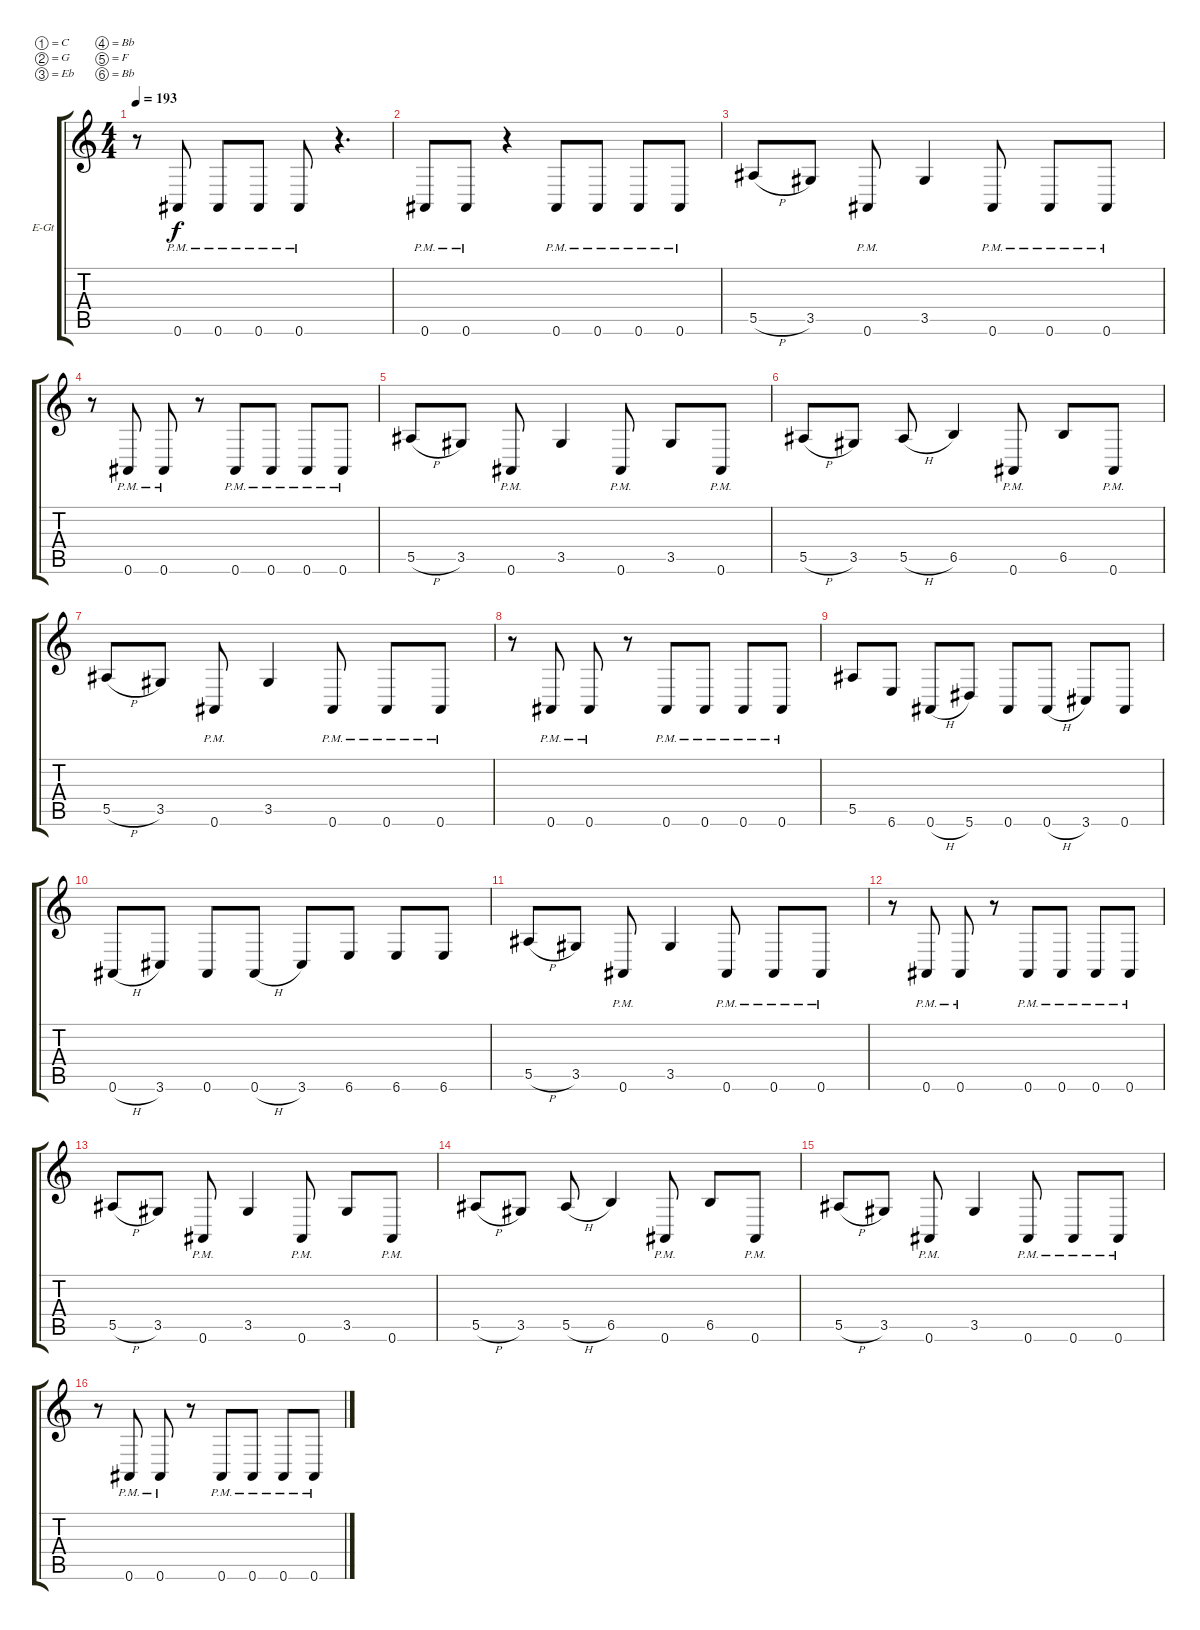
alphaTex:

\bracketExtendMode groupsimilarinstruments
\firstSystemTrackNameOrientation horizontal
\otherSystemsTrackNameOrientation horizontal
\track ("Lee Malia" "E-Gt") {instrument distortionguitar}
\staff {score tabs}
\tuning (C4 G3 Eb3 Bb2 F2 Bb1)
\ts (4 4)
\tempo 193
\clef g2
\ks c
r.8{dy f} 0.6{pm}.8 0.6{pm}.8 0.6{pm}.8 0.6{pm}.8 r.4{d} |
0.6{pm}.8 0.6{pm}.8 r.4 0.6{pm}.8 0.6{pm}.8 0.6{pm}.8 0.6{pm}.8 |
5.5{h}.8 3.5.8 0.6{pm}.8 3.5.4 0.6{pm}.8 0.6{pm}.8 0.6{pm}.8 |
r.8 0.6{pm}.8 0.6{pm}.8 r.8 0.6{pm}.8 0.6{pm}.8 0.6{pm}.8 0.6{pm}.8 |
5.5{h}.8 3.5.8 0.6{pm}.8 3.5.4 0.6{pm}.8 3.5.8 0.6{pm}.8 |
5.5{h}.8 3.5.8 5.5{h}.8 6.5.4 0.6{pm}.8 6.5.8 0.6{pm}.8 |
5.5{h}.8 3.5.8 0.6{pm}.8 3.5.4 0.6{pm}.8 0.6{pm}.8 0.6{pm}.8 |
r.8 0.6{pm}.8 0.6{pm}.8 r.8 0.6{pm}.8 0.6{pm}.8 0.6{pm}.8 0.6{pm}.8 |
5.5.8 6.6.8 0.6{h}.8 5.6.8 0.6.8 0.6{h}.8 3.6.8 0.6.8 |
0.6{h}.8 3.6.8 0.6.8 0.6{h}.8 3.6.8 6.6.8 6.6.8 6.6.8 |
5.5{h}.8 3.5.8 0.6{pm}.8 3.5.4 0.6{pm}.8 0.6{pm}.8 0.6{pm}.8 |
r.8 0.6{pm}.8 0.6{pm}.8 r.8 0.6{pm}.8 0.6{pm}.8 0.6{pm}.8 0.6{pm}.8 |
5.5{h}.8 3.5.8 0.6{pm}.8 3.5.4 0.6{pm}.8 3.5.8 0.6{pm}.8 |
5.5{h}.8 3.5.8 5.5{h}.8 6.5.4 0.6{pm}.8 6.5.8 0.6{pm}.8 |
5.5{h}.8 3.5.8 0.6{pm}.8 3.5.4 0.6{pm}.8 0.6{pm}.8 0.6{pm}.8 |
r.8 0.6{pm}.8 0.6{pm}.8 r.8 0.6{pm}.8 0.6{pm}.8 0.6{pm}.8 0.6{pm}.8
